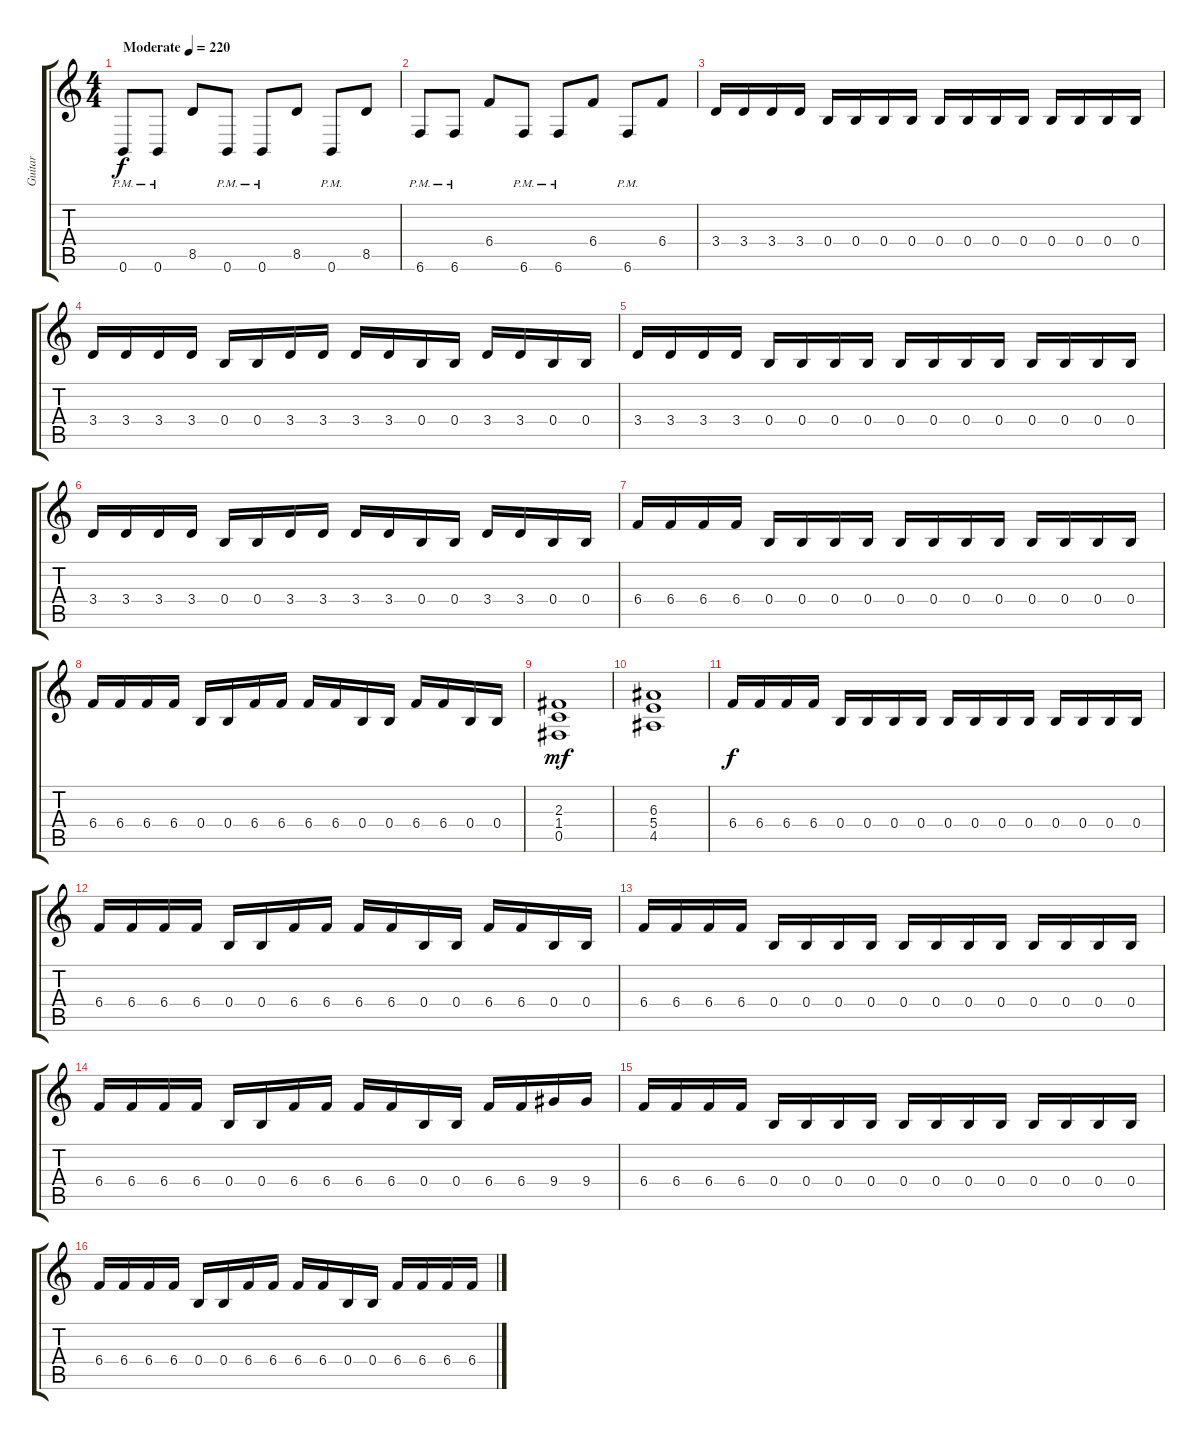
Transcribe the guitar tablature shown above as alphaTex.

\track ("Guitar" "Guitar") {instrument distortionguitar}
\staff {score tabs}
\tuning (Db4 Ab3 E3 B2 Gb2 B1) {hide}
\ts (4 4)
\tempo (220 "Moderate")
\clef g2
\ks c
0.6{pm}.8{dy f instrument distortionguitar} 0.6{pm}.8 8.5.8 0.6{pm}.8 0.6{pm}.8 8.5.8 0.6{pm}.8 8.5.8 |
6.6{pm}.8 6.6{pm}.8 6.4.8 6.6{pm}.8 6.6{pm}.8 6.4.8 6.6{pm}.8 6.4.8 |
3.4.16 3.4.16 3.4.16 3.4.16 0.4.16 0.4.16 0.4.16 0.4.16 0.4.16 0.4.16 0.4.16 0.4.16 0.4.16 0.4.16 0.4.16 0.4.16 |
3.4.16 3.4.16 3.4.16 3.4.16 0.4.16 0.4.16 3.4.16 3.4.16 3.4.16 3.4.16 0.4.16 0.4.16 3.4.16 3.4.16 0.4.16 0.4.16 |
3.4.16 3.4.16 3.4.16 3.4.16 0.4.16 0.4.16 0.4.16 0.4.16 0.4.16 0.4.16 0.4.16 0.4.16 0.4.16 0.4.16 0.4.16 0.4.16 |
3.4.16 3.4.16 3.4.16 3.4.16 0.4.16 0.4.16 3.4.16 3.4.16 3.4.16 3.4.16 0.4.16 0.4.16 3.4.16 3.4.16 0.4.16 0.4.16 |
6.4.16 6.4.16 6.4.16 6.4.16 0.4.16 0.4.16 0.4.16 0.4.16 0.4.16 0.4.16 0.4.16 0.4.16 0.4.16 0.4.16 0.4.16 0.4.16 |
6.4.16 6.4.16 6.4.16 6.4.16 0.4.16 0.4.16 6.4.16 6.4.16 6.4.16 6.4.16 0.4.16 0.4.16 6.4.16 6.4.16 0.4.16 0.4.16 |
(2.3 1.4 0.5).1{dy mf} |
(6.3 5.4 4.5).1 |
6.4.16{dy f} 6.4.16 6.4.16 6.4.16 0.4.16 0.4.16 0.4.16 0.4.16 0.4.16 0.4.16 0.4.16 0.4.16 0.4.16 0.4.16 0.4.16 0.4.16 |
6.4.16 6.4.16 6.4.16 6.4.16 0.4.16 0.4.16 6.4.16 6.4.16 6.4.16 6.4.16 0.4.16 0.4.16 6.4.16 6.4.16 0.4.16 0.4.16 |
6.4.16 6.4.16 6.4.16 6.4.16 0.4.16 0.4.16 0.4.16 0.4.16 0.4.16 0.4.16 0.4.16 0.4.16 0.4.16 0.4.16 0.4.16 0.4.16 |
6.4.16 6.4.16 6.4.16 6.4.16 0.4.16 0.4.16 6.4.16 6.4.16 6.4.16 6.4.16 0.4.16 0.4.16 6.4.16 6.4.16 9.4.16 9.4.16 |
6.4.16 6.4.16 6.4.16 6.4.16 0.4.16 0.4.16 0.4.16 0.4.16 0.4.16 0.4.16 0.4.16 0.4.16 0.4.16 0.4.16 0.4.16 0.4.16 |
6.4.16 6.4.16 6.4.16 6.4.16 0.4.16 0.4.16 6.4.16 6.4.16 6.4.16 6.4.16 0.4.16 0.4.16 6.4.16 6.4.16 6.4.16 6.4.16
